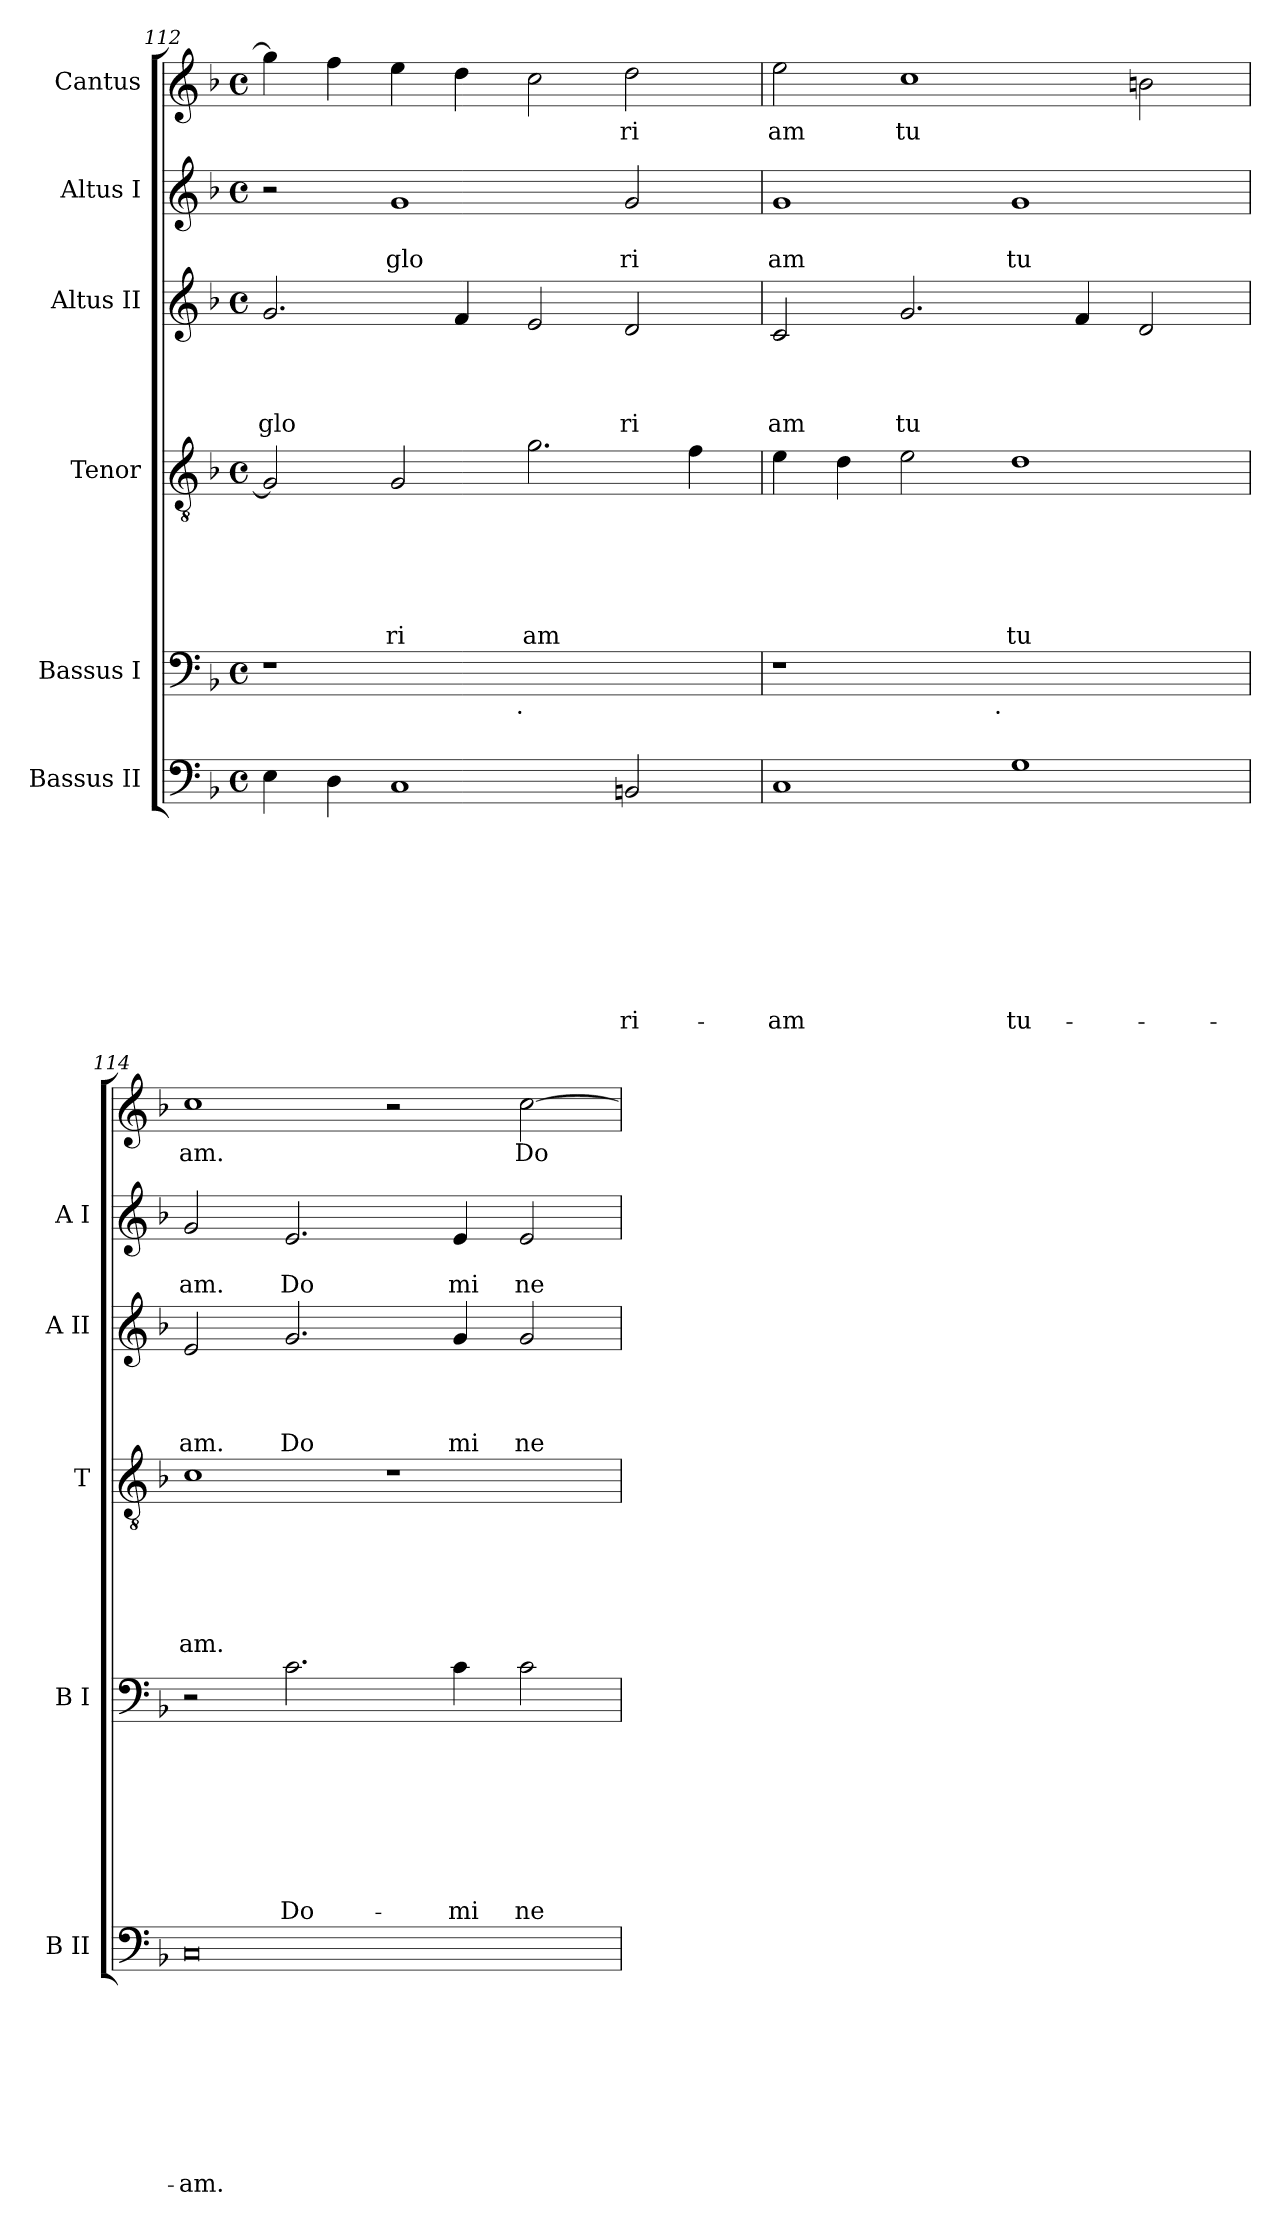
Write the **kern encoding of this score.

**kern	**text	**text	**text	**text	**text	**text	**text	**text	**text	**kern	**text	**text	**text	**text	**text	**text	**text	**text	**kern	**text	**text	**text	**text	**text	**text	**kern	**text	**text	**text	**text	**kern	**text	**text	**kern	**text
*part6	*part6	*part6	*part6	*part6	*part6	*part6	*part6	*part6	*part6	*part5	*part5	*part5	*part5	*part5	*part5	*part5	*part5	*part5	*part4	*part4	*part4	*part4	*part4	*part4	*part4	*part3	*part3	*part3	*part3	*part3	*part2	*part2	*part2	*part1	*part1
*staff6	*staff6	*staff6	*staff6	*staff6	*staff6	*staff6	*staff6	*staff6	*staff6	*staff5	*staff5	*staff5	*staff5	*staff5	*staff5	*staff5	*staff5	*staff5	*staff4	*staff4	*staff4	*staff4	*staff4	*staff4	*staff4	*staff3	*staff3	*staff3	*staff3	*staff3	*staff2	*staff2	*staff2	*staff1	*staff1
*I"Bassus II	*	*	*	*	*	*	*	*	*	*I"Bassus I	*	*	*	*	*	*	*	*	*I"Tenor	*	*	*	*	*	*	*I"Altus II	*	*	*	*	*I"Altus I	*	*	*I"Cantus	*
*I'B II	*	*	*	*	*	*	*	*	*	*I'B I	*	*	*	*	*	*	*	*	*I'T	*	*	*	*	*	*	*I'A II	*	*	*	*	*I'A I	*	*	*	*
*clefF4	*	*	*	*	*	*	*	*	*	*clefF4	*	*	*	*	*	*	*	*	*clefGv2	*	*	*	*	*	*	*clefG2	*	*	*	*	*clefG2	*	*	*clefG2	*
*k[b-]	*	*	*	*	*	*	*	*	*	*k[b-]	*	*	*	*	*	*	*	*	*k[b-]	*	*	*	*	*	*	*k[b-]	*	*	*	*	*k[b-]	*	*	*k[b-]	*
*F:	*	*	*	*	*	*	*	*	*	*F:	*	*	*	*	*	*	*	*	*F:	*	*	*	*	*	*	*F:	*	*	*	*	*F:	*	*	*F:	*
*M4/4	*	*	*	*	*	*	*	*	*	*M4/4	*	*	*	*	*	*	*	*	*M4/4	*	*	*	*	*	*	*M4/4	*	*	*	*	*M4/4	*	*	*M4/4	*
*met(c)	*	*	*	*	*	*	*	*	*	*met(c)	*	*	*	*	*	*	*	*	*met(c)	*	*	*	*	*	*	*met(c)	*	*	*	*	*met(c)	*	*	*met(c)	*
=112	=112	=112	=112	=112	=112	=112	=112	=112	=112	=112	=112	=112	=112	=112	=112	=112	=112	=112	=112	=112	=112	=112	=112	=112	=112	=112	=112	=112	=112	=112	=112	=112	=112	=112	=112
!	!	!	!	!	!	!	!	!	!	!	!	!	!	!	!	!	!	!	!	!	!	!	!	!	!	!	!	!	!	!LO:LY:b	!	!	!	!	!
*	*	*	*	*	*	*	*	*	*	*^	*	*	*	*	*	*	*	*	*	*	*	*	*	*	*	*	*	*	*	*	*	*	*	*	*
4E\	.	.	.	.	.	.	.	.	.	1r	2ryy	.	.	.	.	.	.	.	.	2G/]	.	.	.	.	.	.	2.g/	.	.	.	glo	2r	.	.	4gg\]	.
4D\	.	.	.	.	.	.	.	.	.	.	.	.	.	.	.	.	.	.	.	.	.	.	.	.	.	.	.	.	.	.	.	.	.	.	4ff\	.
!	!	!	!	!	!	!	!	!	!	!	!	!	!	!	!	!	!	!	!	!	!	!	!	!	!	!LO:LY:b	!	!	!	!	!	!	!	!LO:LY:b	!	!
1C	.	.	.	.	.	.	.	.	.	.	4ryy	.	.	.	.	.	.	.	.	2G/	.	.	.	.	.	ri	.	.	.	.	.	1g	.	glo	4ee\	.
.	.	.	.	.	.	.	.	.	.	.	8...ryy	.	.	.	.	.	.	.	.	.	.	.	.	.	.	.	4f/	.	.	.	.	.	.	.	4dd\	.
!	!	!	!	!	!	!	!	!	!	!	!LO:TX:b:t=.	!	!	!	!	!	!	!	!	!	!	!	!	!	!	!	!	!	!	!	!	!	!	!	!	!
.	.	.	.	.	.	.	.	.	.	.	1ryy	.	.	.	.	.	.	.	.	.	.	.	.	.	.	.	.	.	.	.	.	.	.	.	.	.
!	!	!	!	!	!	!	!	!	!	!	!	!	!	!	!	!	!	!	!	!	!	!	!	!	!	!LO:LY:b	!	!	!	!	!	!	!	!	!	!
.	.	.	.	.	.	.	.	.	.	1ryy	.	.	.	.	.	.	.	.	.	2.g\	.	.	.	.	.	am	2e/	.	.	.	.	.	.	.	2cc\	.
!	!	!	!	!	!	!	!	!	!LO:LY:b	!	!	!	!	!	!	!	!	!	!	!	!	!	!	!	!	!	!	!	!	!	!LO:LY:b	!	!	!LO:LY:b	!	!LO:LY:b
2BBn/	.	.	.	.	.	.	.	.	-ri-	.	.	.	.	.	.	.	.	.	.	.	.	.	.	.	.	.	2d/	.	.	.	ri	2g/	.	ri	2dd\	ri
.	.	.	.	.	.	.	.	.	.	.	.	.	.	.	.	.	.	.	.	4f\	.	.	.	.	.	.	.	.	.	.	.	.	.	.	.	.
.	.	.	.	.	.	.	.	.	.	.	64ryy	.	.	.	.	.	.	.	.	.	.	.	.	.	.	.	.	.	.	.	.	.	.	.	.	.
=113	=113	=113	=113	=113	=113	=113	=113	=113	=113	=113	=113	=113	=113	=113	=113	=113	=113	=113	=113	=113	=113	=113	=113	=113	=113	=113	=113	=113	=113	=113	=113	=113	=113	=113	=113	=113
!	!	!	!	!	!	!	!	!	!LO:LY:b	!	!	!	!	!	!	!	!	!	!	!	!	!	!	!	!	!	!	!	!	!	!LO:LY:b	!	!	!LO:LY:b	!	!LO:LY:b
1C	.	.	.	.	.	.	.	.	-am	1r	2ryy	.	.	.	.	.	.	.	.	4e\	.	.	.	.	.	.	2c/	.	.	.	am	1g	.	am	2ee\	am
.	.	.	.	.	.	.	.	.	.	.	.	.	.	.	.	.	.	.	.	4d\	.	.	.	.	.	.	.	.	.	.	.	.	.	.	.	.
!	!	!	!	!	!	!	!	!	!	!	!	!	!	!	!	!	!	!	!	!	!	!	!	!	!	!	!	!	!	!	!LO:LY:b	!	!	!	!	!LO:LY:b
.	.	.	.	.	.	.	.	.	.	.	4...ryy	.	.	.	.	.	.	.	.	2e\	.	.	.	.	.	.	2.g/	.	.	.	tu	.	.	.	1cc	tu
!	!	!	!	!	!	!	!	!	!	!	!LO:TX:b:t=.	!	!	!	!	!	!	!	!	!	!	!	!	!	!	!	!	!	!	!	!	!	!	!	!	!
.	.	.	.	.	.	.	.	.	.	.	1ryy	.	.	.	.	.	.	.	.	.	.	.	.	.	.	.	.	.	.	.	.	.	.	.	.	.
!	!	!	!	!	!	!	!	!	!LO:LY:b	!	!	!	!	!	!	!	!	!	!	!	!	!	!	!	!	!LO:LY:b	!	!	!	!	!	!	!	!LO:LY:b	!	!
1G	.	.	.	.	.	.	.	.	tu-	1ryy	.	.	.	.	.	.	.	.	.	1d	.	.	.	.	.	tu	.	.	.	.	.	1g	.	tu	.	.
.	.	.	.	.	.	.	.	.	.	.	.	.	.	.	.	.	.	.	.	.	.	.	.	.	.	.	4f/	.	.	.	.	.	.	.	.	.
.	.	.	.	.	.	.	.	.	.	.	.	.	.	.	.	.	.	.	.	.	.	.	.	.	.	.	2d/	.	.	.	.	.	.	.	2bn\	.
.	.	.	.	.	.	.	.	.	.	.	32ryy	.	.	.	.	.	.	.	.	.	.	.	.	.	.	.	.	.	.	.	.	.	.	.	.	.
=114	=114	=114	=114	=114	=114	=114	=114	=114	=114	=114	=114	=114	=114	=114	=114	=114	=114	=114	=114	=114	=114	=114	=114	=114	=114	=114	=114	=114	=114	=114	=114	=114	=114	=114	=114	=114
!	!	!	!	!	!	!	!	!	!LO:LY:b	!	!	!	!	!	!	!	!	!	!	!	!	!	!	!	!	!LO:LY:b	!	!	!	!	!LO:LY:b	!	!	!LO:LY:b	!	!LO:LY:b
*	*	*	*	*	*	*	*	*	*	*v	*v	*	*	*	*	*	*	*	*	*	*	*	*	*	*	*	*	*	*	*	*	*	*	*	*	*
0C	.	.	.	.	.	.	.	.	-am.	2r	.	.	.	.	.	.	.	.	1c	.	.	.	.	.	am.	2e/	.	.	.	am.	2g/	.	am.	1cc	am.
!	!	!	!	!	!	!	!	!	!	!	!	!	!	!	!	!	!	!LO:LY:b	!	!	!	!	!	!	!	!	!	!	!	!LO:LY:b	!	!	!LO:LY:b	!	!
.	.	.	.	.	.	.	.	.	.	2.c\	.	.	.	.	.	.	.	Do-	.	.	.	.	.	.	.	2.g/	.	.	.	Do	2.e/	.	Do	.	.
.	.	.	.	.	.	.	.	.	.	.	.	.	.	.	.	.	.	.	1r	.	.	.	.	.	.	.	.	.	.	.	.	.	.	2r	.
!	!	!	!	!	!	!	!	!	!	!	!	!	!	!	!	!	!	!LO:LY:b	!	!	!	!	!	!	!	!	!	!	!	!LO:LY:b	!	!	!LO:LY:b	!	!
.	.	.	.	.	.	.	.	.	.	4c\	.	.	.	.	.	.	.	-mi	.	.	.	.	.	.	.	4g/	.	.	.	mi	4e/	.	mi	.	.
!	!	!	!	!	!	!	!	!	!	!	!	!	!	!	!	!	!	!LO:LY:b	!	!	!	!	!	!	!	!	!	!	!	!LO:LY:b	!	!	!LO:LY:b	!	!LO:LY:b
.	.	.	.	.	.	.	.	.	.	2c\	.	.	.	.	.	.	.	ne	.	.	.	.	.	.	.	2g/	.	.	.	ne	2e/	.	ne	[<2cc\	Do
=	=	=	=	=	=	=	=	=	=	=	=	=	=	=	=	=	=	=	=	=	=	=	=	=	=	=	=	=	=	=	=	=	=	=	=
*-	*-	*-	*-	*-	*-	*-	*-	*-	*-	*-	*-	*-	*-	*-	*-	*-	*-	*-	*-	*-	*-	*-	*-	*-	*-	*-	*-	*-	*-	*-	*-	*-	*-	*-	*-
